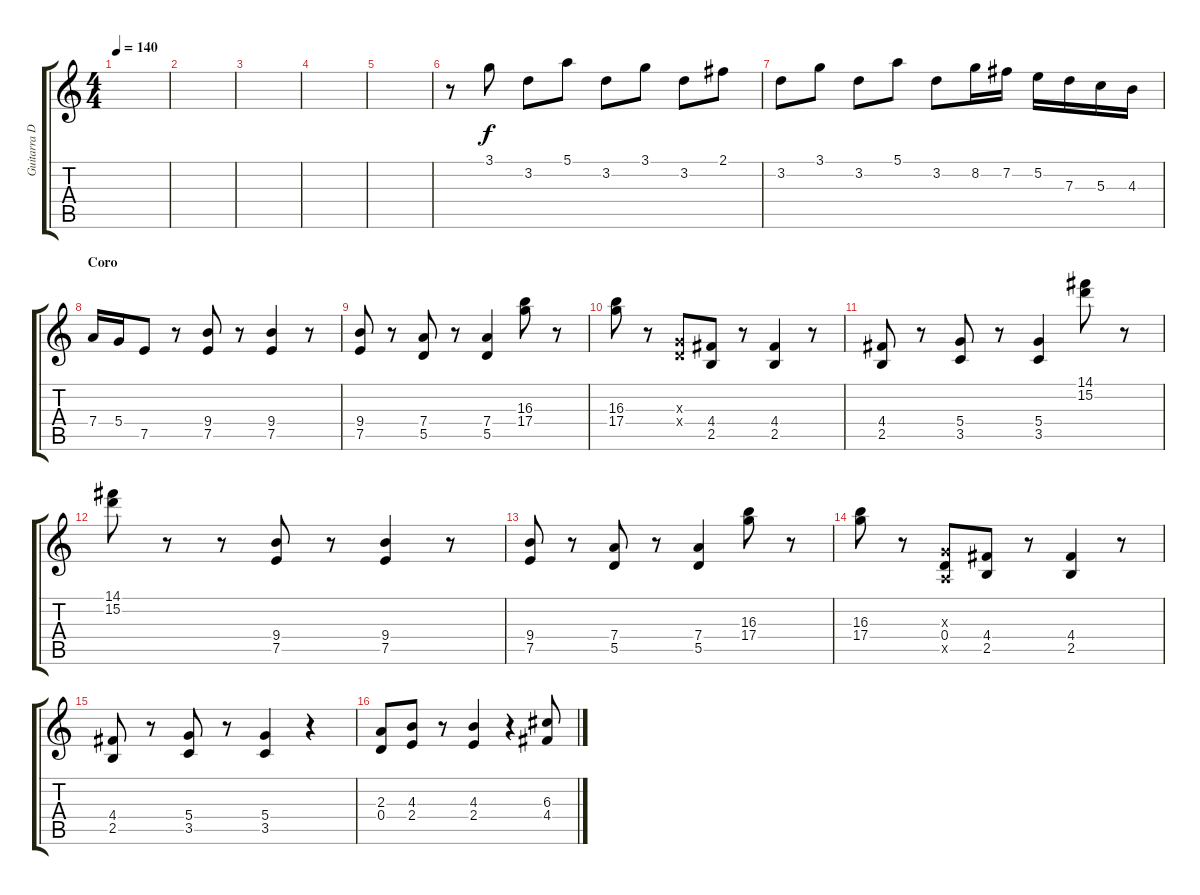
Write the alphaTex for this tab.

\track ("Guitarra Dist" "Guitarra D") {instrument distortionguitar}
\staff {score tabs}
\tuning (E4 B3 G3 D3 A2 E2) {hide}
\ts (4 4)
\tempo 140
\clef g2
\ks c
|
|
|
|
|
r.8 3.1.8 3.2.8 5.1.8 3.2.8 3.1.8 3.2.8 2.1.8 |
3.2.8 3.1.8 3.2.8 5.1.8 3.2.8 8.2.16 7.2.16 5.2.16 7.3.16 5.3.16 4.3.16 |
\section ("" "Coro")
7.4.16 5.4.16 7.5.8 r.8 (9.4 7.5).8{volume 8} r.8 (9.4 7.5).4 r.8 |
(9.4 7.5).8 r.8 (7.4 5.5).8 r.8 (7.4 5.5).4 (16.3 17.4).8 r.8 |
(16.3 17.4).8 r.8 (0.3{x} 0.4{x}).8 (4.4 2.5).8 r.8 (4.4 2.5).4 r.8 |
(4.4 2.5).8 r.8 (5.4 3.5).8 r.8 (5.4 3.5).4 (14.1 15.2).8 r.8 |
(14.1 15.2).8 r.8 r.8 (9.4 7.5).8 r.8 (9.4 7.5).4 r.8 |
(9.4 7.5).8 r.8 (7.4 5.5).8 r.8 (7.4 5.5).4 (16.3 17.4).8 r.8 |
(16.3 17.4).8 r.8 (0.3{x} 0.4 0.5{x}).8 (4.4 2.5).8 r.8 (4.4 2.5).4 r.8 |
(4.4 2.5).8 r.8 (5.4 3.5).8 r.8 (5.4 3.5).4 r.4 |
(2.3 0.4).8 (4.3 2.4).8 r.8 (4.3 2.4).4 r.4 (6.3 4.4).8
